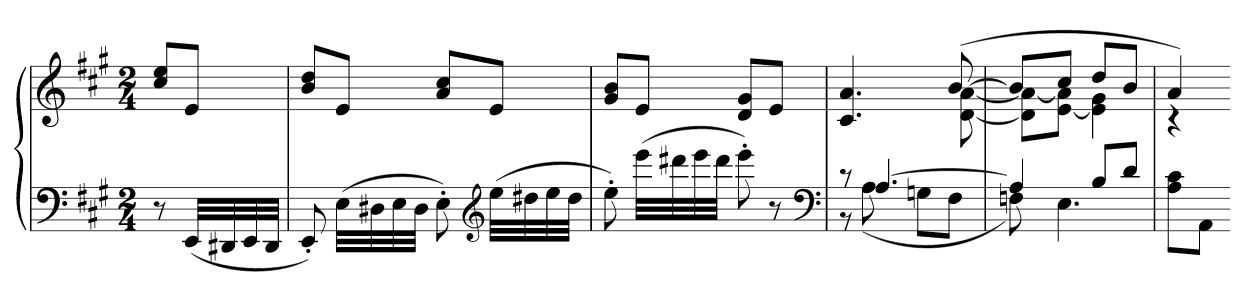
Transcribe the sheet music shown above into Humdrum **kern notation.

**kern	**kern
*part1	*part1
*staff2	*staff1
*clefF4	*clefG2
*k[f#c#g#]	*k[f#c#g#]
*A:	*A:
*M2/4	*M2/4
=	=
8r	8cc# 8eeL
(32EELLL	8eJ
32DD#X	.
32EE	.
32DD#JJJ	.
=	=
8EE')	8b 8ddL
(32ELLL	8eJ
32D#X	.
32E	.
32D#JJJ	.
8E')	8a 8cc#L
*clefG2	*
(32eeLLL	8eJ
32dd#X	.
32ee	.
32dd#JJJ	.
=	=
8ee')	8g# 8bL
(32eeeLLL	8eJ
32ddd#X	.
32eee	.
32ddd#JJJ	.
8eee')	8d 8g#L
8r	8eJ
*clefF4	*
=	=
*^	*^
8r	8r	4.c# 4.a	4.ryy
[4.A	(8A	.	.
.	8GnL	.	.
.	8F#J	([8b	[8d [8a
=	=	=	=
4A]	8Fn)	8bL]	8d] 8a_L
.	4.E	8cc#J	[8e 8a]J
8BL	.	8ddL	4e] 4g#
8dJ	.	8bJ	.
*v	*v	*	*
=	=	=
8A 8c#L	4a)	4r
8AAJ	.	.
*	*v	*v
=-	=-
*-	*-
